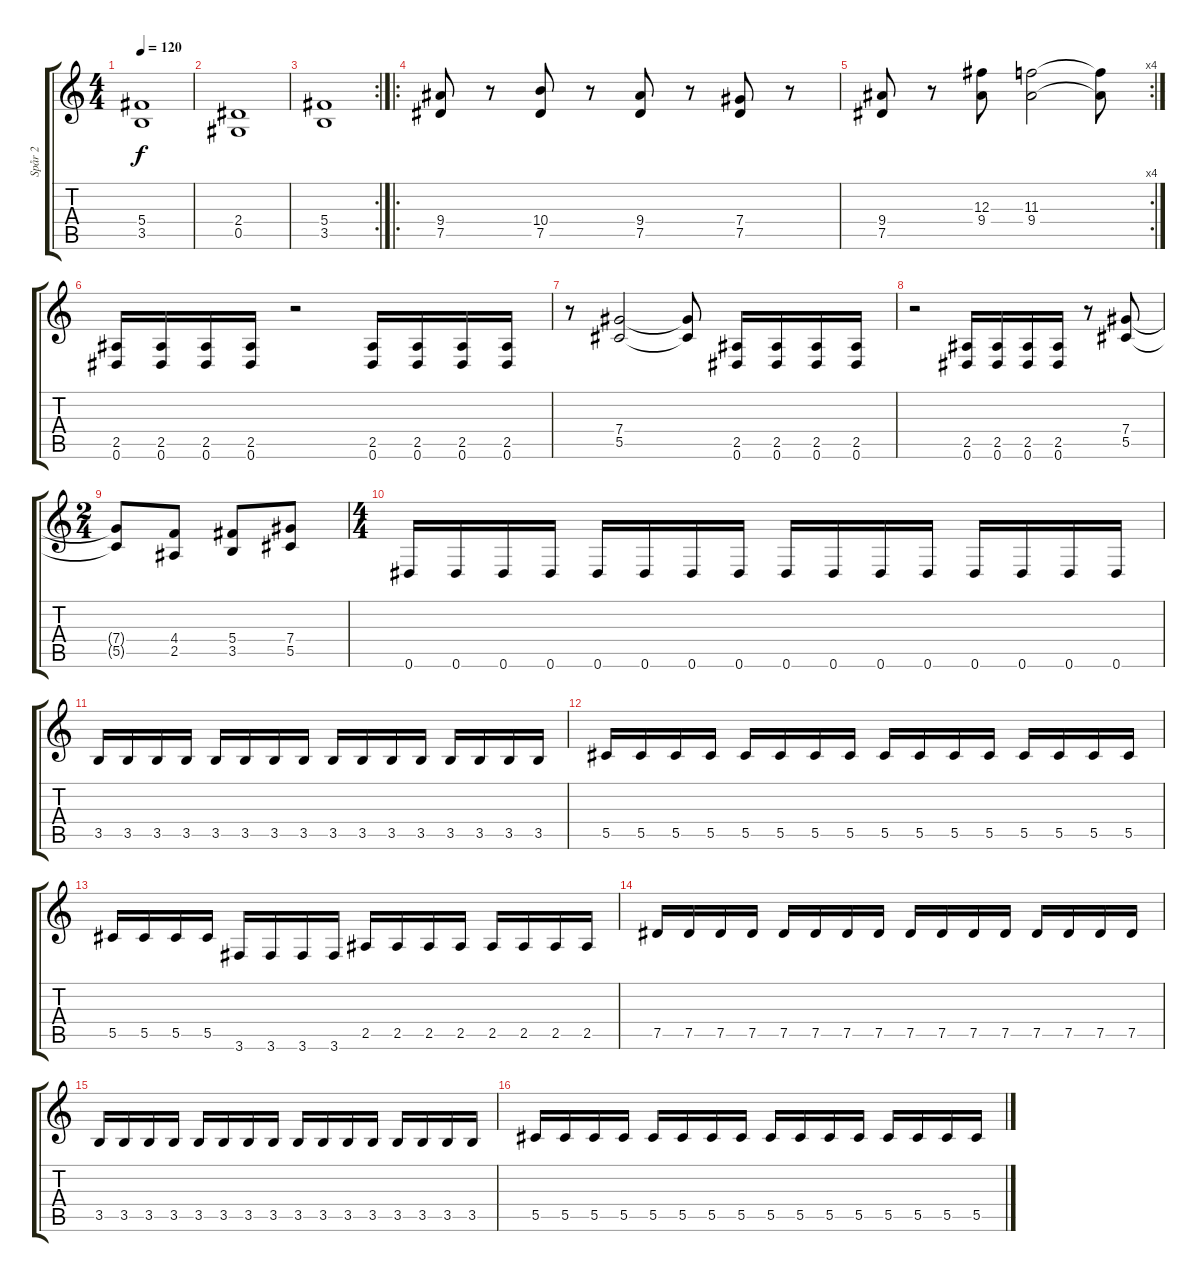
\track ("Spår 2" "Spår 2") {instrument distortionguitar}
\staff {score tabs}
\tuning (Eb4 Bb3 Gb3 Db3 Ab2 Eb2) {hide}
\ts (4 4)
\tempo 120
\clef g2
\ks c
(5.4 3.5).1{dy f} |
(2.4 0.5).1 |
\rc 2
(5.4 3.5).1 |
\ro
(9.4 7.5).8 r.8 (10.4 7.5).8 r.8 (9.4 7.5).8 r.8 (7.4 7.5).8 r.8 |
\rc 4
(9.4 7.5).8 r.8 (12.3 9.4).8 (11.3 9.4).2 (11.3{t} 9.4{t}).8 |
(2.5 0.6).16 (2.5 0.6).16 (2.5 0.6).16 (2.5 0.6).16 r.2 (2.5 0.6).16 (2.5 0.6).16 (2.5 0.6).16 (2.5 0.6).16 |
r.8 (7.4 5.5).2 (7.4{t} 5.5{t}).8 (2.5 0.6).16 (2.5 0.6).16 (2.5 0.6).16 (2.5 0.6).16 |
r.2 (2.5 0.6).16 (2.5 0.6).16 (2.5 0.6).16 (2.5 0.6).16 r.8 (7.4 5.5).8 |
\ts (2 4)
(7.4{t} 5.5{t}).8 (4.4 2.5).8 (5.4 3.5).8 (7.4 5.5).8 |
\ts (4 4)
0.6.16 0.6.16 0.6.16 0.6.16 0.6.16 0.6.16 0.6.16 0.6.16 0.6.16 0.6.16 0.6.16 0.6.16 0.6.16 0.6.16 0.6.16 0.6.16 |
3.5.16 3.5.16 3.5.16 3.5.16 3.5.16 3.5.16 3.5.16 3.5.16 3.5.16 3.5.16 3.5.16 3.5.16 3.5.16 3.5.16 3.5.16 3.5.16 |
5.5.16 5.5.16 5.5.16 5.5.16 5.5.16 5.5.16 5.5.16 5.5.16 5.5.16 5.5.16 5.5.16 5.5.16 5.5.16 5.5.16 5.5.16 5.5.16 |
5.5.16 5.5.16 5.5.16 5.5.16 3.6.16 3.6.16 3.6.16 3.6.16 2.5.16 2.5.16 2.5.16 2.5.16 2.5.16 2.5.16 2.5.16 2.5.16 |
7.5.16 7.5.16 7.5.16 7.5.16 7.5.16 7.5.16 7.5.16 7.5.16 7.5.16 7.5.16 7.5.16 7.5.16 7.5.16 7.5.16 7.5.16 7.5.16 |
3.5.16 3.5.16 3.5.16 3.5.16 3.5.16 3.5.16 3.5.16 3.5.16 3.5.16 3.5.16 3.5.16 3.5.16 3.5.16 3.5.16 3.5.16 3.5.16 |
5.5.16 5.5.16 5.5.16 5.5.16 5.5.16 5.5.16 5.5.16 5.5.16 5.5.16 5.5.16 5.5.16 5.5.16 5.5.16 5.5.16 5.5.16 5.5.16
